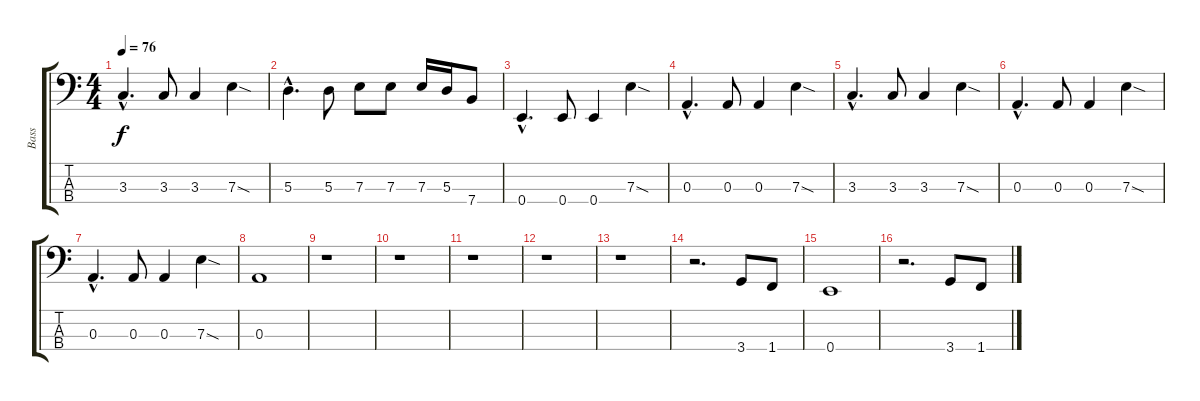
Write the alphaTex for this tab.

\track ("Bass" "Bass") {instrument electricbassfinger}
\staff {score tabs}
\tuning (G2 D2 A1 E1) {hide}
\ts (4 4)
\tempo 76
\clef f4
\ks c
3.3{hac}.4{d dy f} 3.3.8 3.3.4 7.3{sod}.4 |
5.3{hac}.4{d} 5.3.8 7.3.8 7.3.8 7.3.16 5.3.16 7.4.8 |
0.4{hac}.4{d} 0.4.8 0.4.4 7.3{sod}.4 |
0.3{hac}.4{d} 0.3.8 0.3.4 7.3{sod}.4 |
3.3{hac}.4{d} 3.3.8 3.3.4 7.3{sod}.4 |
0.3{hac}.4{d} 0.3.8 0.3.4 7.3{sod}.4 |
0.3{hac}.4{d} 0.3.8 0.3.4 7.3{sod}.4 |
0.3.1 |
r.1 |
r.1 |
r.1 |
r.1 |
r.1 |
r.2{d} 3.4.8 1.4.8 |
0.4.1 |
r.2{d} 3.4.8 1.4.8
